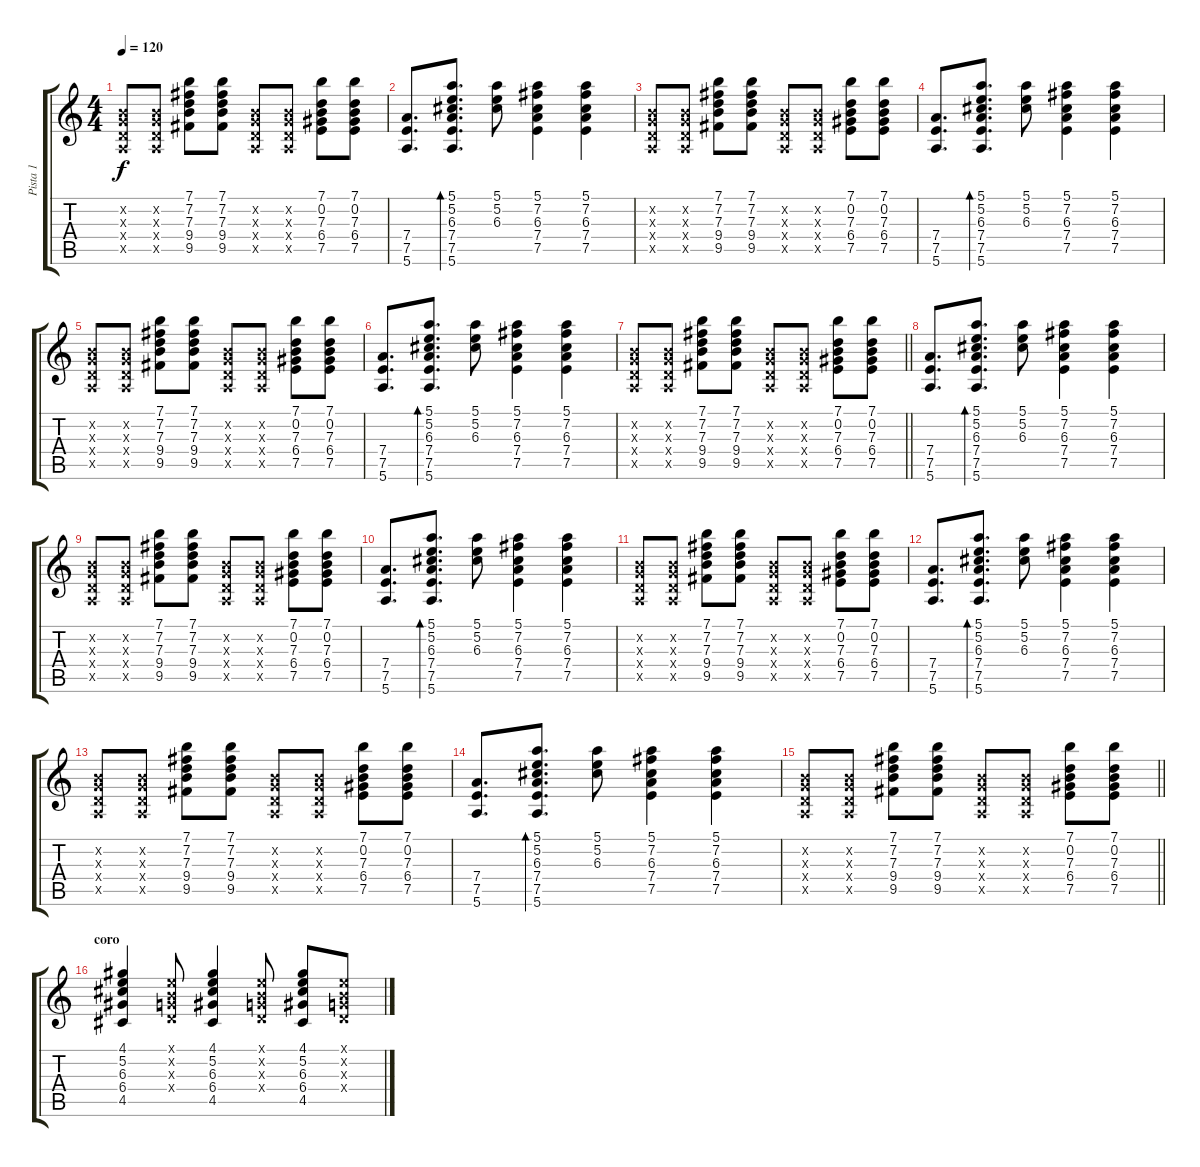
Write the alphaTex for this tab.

\track ("Pista 1" "Pista 1") {instrument acousticguitarsteel}
\staff {score tabs}
\tuning (E4 B3 G3 D3 A2 E2) {hide}
\ts (4 4)
\tempo 120
\clef g2
\ks c
(0.2{x} 0.3{x} 0.4{x} 0.5{x}).8{dy f} (0.2{x} 0.3{x} 0.4{x} 0.5{x}).8 (7.1 7.2 7.3 9.4 9.5).8 (7.1 7.2 7.3 9.4 9.5).8 (0.2{x} 0.3{x} 0.4{x} 0.5{x}).8 (0.2{x} 0.3{x} 0.4{x} 0.5{x}).8 (7.1 0.2 7.3 6.4 7.5).8 (7.1 0.2 7.3 6.4 7.5).8 |
(7.4 7.5 5.6).8{d} (5.1 5.2 6.3 7.4 7.5 5.6).8{d bd 120} (5.1 5.2 6.3).8 (5.1 7.2 6.3 7.4 7.5).4 (5.1 7.2 6.3 7.4 7.5).4 |
(0.2{x} 0.3{x} 0.4{x} 0.5{x}).8 (0.2{x} 0.3{x} 0.4{x} 0.5{x}).8 (7.1 7.2 7.3 9.4 9.5).8 (7.1 7.2 7.3 9.4 9.5).8 (0.2{x} 0.3{x} 0.4{x} 0.5{x}).8 (0.2{x} 0.3{x} 0.4{x} 0.5{x}).8 (7.1 0.2 7.3 6.4 7.5).8 (7.1 0.2 7.3 6.4 7.5).8 |
(7.4 7.5 5.6).8{d} (5.1 5.2 6.3 7.4 7.5 5.6).8{d bd 120} (5.1 5.2 6.3).8 (5.1 7.2 6.3 7.4 7.5).4 (5.1 7.2 6.3 7.4 7.5).4 |
(0.2{x} 0.3{x} 0.4{x} 0.5{x}).8 (0.2{x} 0.3{x} 0.4{x} 0.5{x}).8 (7.1 7.2 7.3 9.4 9.5).8 (7.1 7.2 7.3 9.4 9.5).8 (0.2{x} 0.3{x} 0.4{x} 0.5{x}).8 (0.2{x} 0.3{x} 0.4{x} 0.5{x}).8 (7.1 0.2 7.3 6.4 7.5).8 (7.1 0.2 7.3 6.4 7.5).8 |
(7.4 7.5 5.6).8{d} (5.1 5.2 6.3 7.4 7.5 5.6).8{d bd 120} (5.1 5.2 6.3).8 (5.1 7.2 6.3 7.4 7.5).4 (5.1 7.2 6.3 7.4 7.5).4 |
\barLineRight lightlight
(0.2{x} 0.3{x} 0.4{x} 0.5{x}).8 (0.2{x} 0.3{x} 0.4{x} 0.5{x}).8 (7.1 7.2 7.3 9.4 9.5).8 (7.1 7.2 7.3 9.4 9.5).8 (0.2{x} 0.3{x} 0.4{x} 0.5{x}).8 (0.2{x} 0.3{x} 0.4{x} 0.5{x}).8 (7.1 0.2 7.3 6.4 7.5).8 (7.1 0.2 7.3 6.4 7.5).8 |
\section ("" "")
(7.4 7.5 5.6).8{d} (5.1 5.2 6.3 7.4 7.5 5.6).8{d bd 120} (5.1 5.2 6.3).8 (5.1 7.2 6.3 7.4 7.5).4 (5.1 7.2 6.3 7.4 7.5).4 |
(0.2{x} 0.3{x} 0.4{x} 0.5{x}).8 (0.2{x} 0.3{x} 0.4{x} 0.5{x}).8 (7.1 7.2 7.3 9.4 9.5).8 (7.1 7.2 7.3 9.4 9.5).8 (0.2{x} 0.3{x} 0.4{x} 0.5{x}).8 (0.2{x} 0.3{x} 0.4{x} 0.5{x}).8 (7.1 0.2 7.3 6.4 7.5).8 (7.1 0.2 7.3 6.4 7.5).8 |
(7.4 7.5 5.6).8{d} (5.1 5.2 6.3 7.4 7.5 5.6).8{d bd 120} (5.1 5.2 6.3).8 (5.1 7.2 6.3 7.4 7.5).4 (5.1 7.2 6.3 7.4 7.5).4 |
(0.2{x} 0.3{x} 0.4{x} 0.5{x}).8 (0.2{x} 0.3{x} 0.4{x} 0.5{x}).8 (7.1 7.2 7.3 9.4 9.5).8 (7.1 7.2 7.3 9.4 9.5).8 (0.2{x} 0.3{x} 0.4{x} 0.5{x}).8 (0.2{x} 0.3{x} 0.4{x} 0.5{x}).8 (7.1 0.2 7.3 6.4 7.5).8 (7.1 0.2 7.3 6.4 7.5).8 |
(7.4 7.5 5.6).8{d} (5.1 5.2 6.3 7.4 7.5 5.6).8{d bd 120} (5.1 5.2 6.3).8 (5.1 7.2 6.3 7.4 7.5).4 (5.1 7.2 6.3 7.4 7.5).4 |
(0.2{x} 0.3{x} 0.4{x} 0.5{x}).8 (0.2{x} 0.3{x} 0.4{x} 0.5{x}).8 (7.1 7.2 7.3 9.4 9.5).8 (7.1 7.2 7.3 9.4 9.5).8 (0.2{x} 0.3{x} 0.4{x} 0.5{x}).8 (0.2{x} 0.3{x} 0.4{x} 0.5{x}).8 (7.1 0.2 7.3 6.4 7.5).8 (7.1 0.2 7.3 6.4 7.5).8 |
(7.4 7.5 5.6).8{d} (5.1 5.2 6.3 7.4 7.5 5.6).8{d bd 120} (5.1 5.2 6.3).8 (5.1 7.2 6.3 7.4 7.5).4 (5.1 7.2 6.3 7.4 7.5).4 |
\barLineRight lightlight
(0.2{x} 0.3{x} 0.4{x} 0.5{x}).8 (0.2{x} 0.3{x} 0.4{x} 0.5{x}).8 (7.1 7.2 7.3 9.4 9.5).8 (7.1 7.2 7.3 9.4 9.5).8 (0.2{x} 0.3{x} 0.4{x} 0.5{x}).8 (0.2{x} 0.3{x} 0.4{x} 0.5{x}).8 (7.1 0.2 7.3 6.4 7.5).8 (7.1 0.2 7.3 6.4 7.5).8 |
\section ("" "coro")
(4.1 5.2 6.3 6.4 4.5).4 (0.1{x} 0.2{x} 0.3{x} 0.4{x}).8 (4.1 5.2 6.3 6.4 4.5).4 (0.1{x} 0.2{x} 0.3{x} 0.4{x}).8 (4.1 5.2 6.3 6.4 4.5).8 (0.1{x} 0.2{x} 0.3{x} 0.4{x}).8
